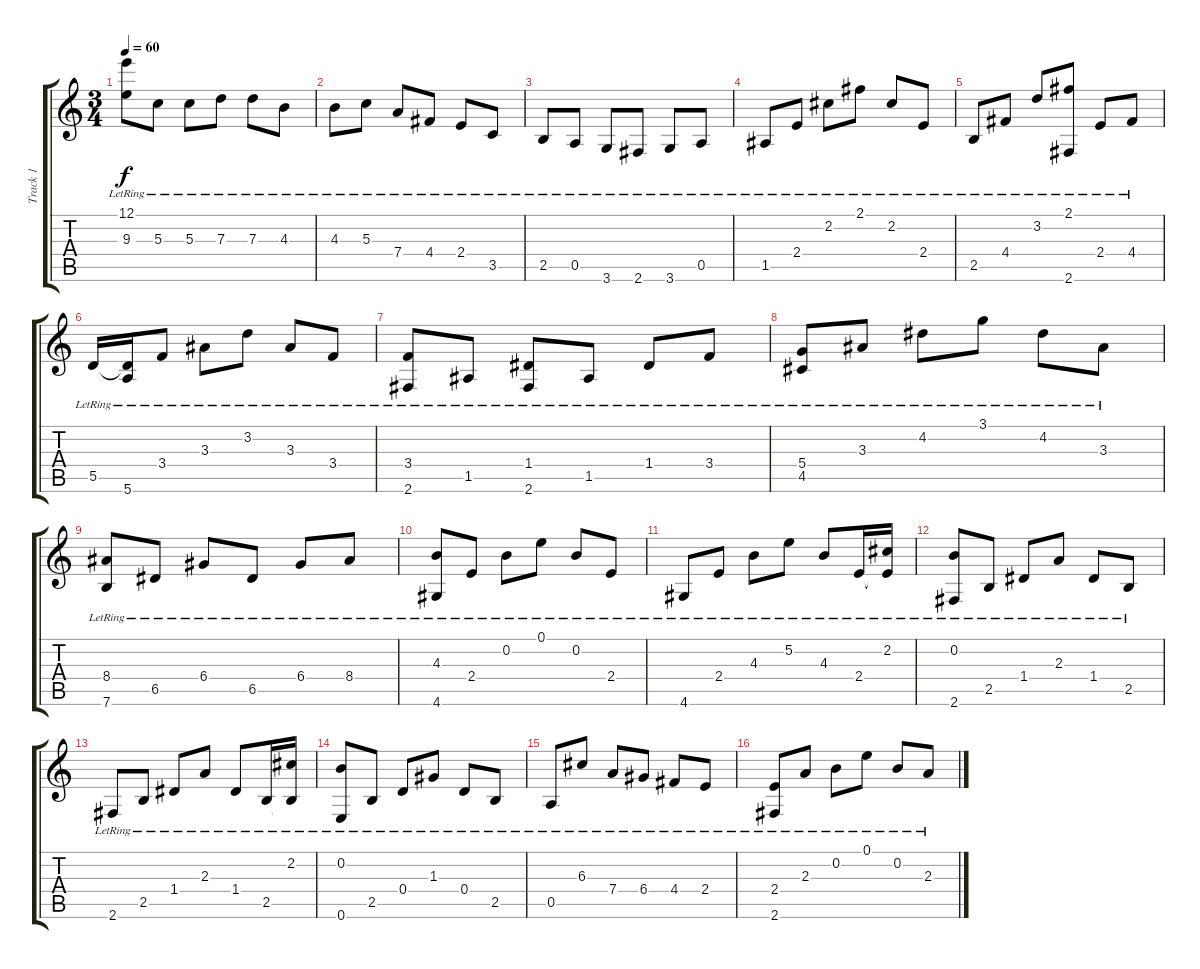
\track ("Track 1" "Track 1") {instrument acousticguitarsteel}
\staff {score tabs}
\tuning (E4 B3 G3 D3 A2 E2) {hide}
\ts (3 4)
\tempo 60
\clef g2
\ks c
(12.1{lr} 9.3{lr}).8{dy f} 5.3{lr}.8 5.3{lr}.8 7.3{lr}.8 7.3{lr}.8 4.3{lr}.8 |
4.3{lr}.8 5.3{lr}.8 7.4{lr}.8 4.4{lr}.8 2.4{lr}.8 3.5{lr}.8 |
2.5{lr}.8 0.5{lr}.8 3.6{lr}.8 2.6{lr}.8 3.6{lr}.8 0.5{lr}.8 |
1.5{lr}.8 2.4{lr}.8 2.2{lr}.8 2.1{lr}.8 2.2{lr}.8 2.4{lr}.8 |
2.5{lr}.8 4.4{lr}.8 3.2{lr}.8 (2.1{lr} 2.6{lr}).8 2.4{lr}.8 4.4{lr}.8 |
5.5{lr}.16 (5.5{t} 5.6{lr}).16 3.4{lr}.8 3.3{lr}.8 3.2{lr}.8 3.3{lr}.8 3.4{lr}.8 |
(3.4{lr} 2.6{lr}).8 1.5{lr}.8 (1.4{lr} 2.6{lr}).8 1.5{lr}.8 1.4{lr}.8 3.4{lr}.8 |
(5.4{lr} 4.5{lr}).8 3.3{lr}.8 4.2{lr}.8 3.1{lr}.8 4.2{lr}.8 3.3{lr}.8 |
(8.4{lr} 7.6{lr}).8 6.5{lr}.8 6.4{lr}.8 6.5{lr}.8 6.4{lr}.8 8.4{lr}.8 |
(4.3{lr} 4.6{lr}).8 2.4{lr}.8 0.2{lr}.8 0.1{lr}.8 0.2{lr}.8 2.4{lr}.8 |
4.6{lr}.8 2.4{lr}.8 4.3{lr}.8 5.2{lr}.8 4.3{lr}.8 2.4{lr}.16 (2.2{lr} 2.4{t}).16 |
(0.2{lr} 2.6{lr}).8 2.5{lr}.8 1.4{lr}.8 2.3{lr}.8 1.4{lr}.8 2.5{lr}.8 |
2.6{lr}.8 2.5{lr}.8 1.4{lr}.8 2.3{lr}.8 1.4{lr}.8 2.5{lr}.16 (2.2{lr} 2.5{t}).16 |
(0.2{lr} 0.6{lr}).8 2.5{lr}.8 0.4{lr}.8 1.3{lr}.8 0.4{lr}.8 2.5{lr}.8 |
0.5{lr}.8 6.3{lr}.8 7.4{lr}.8 6.4{lr}.8 4.4{lr}.8 2.4{lr}.8 |
(2.4{lr} 2.6{lr}).8 2.3{lr}.8 0.2{lr}.8 0.1{lr}.8 0.2{lr}.8 2.3{lr}.8
